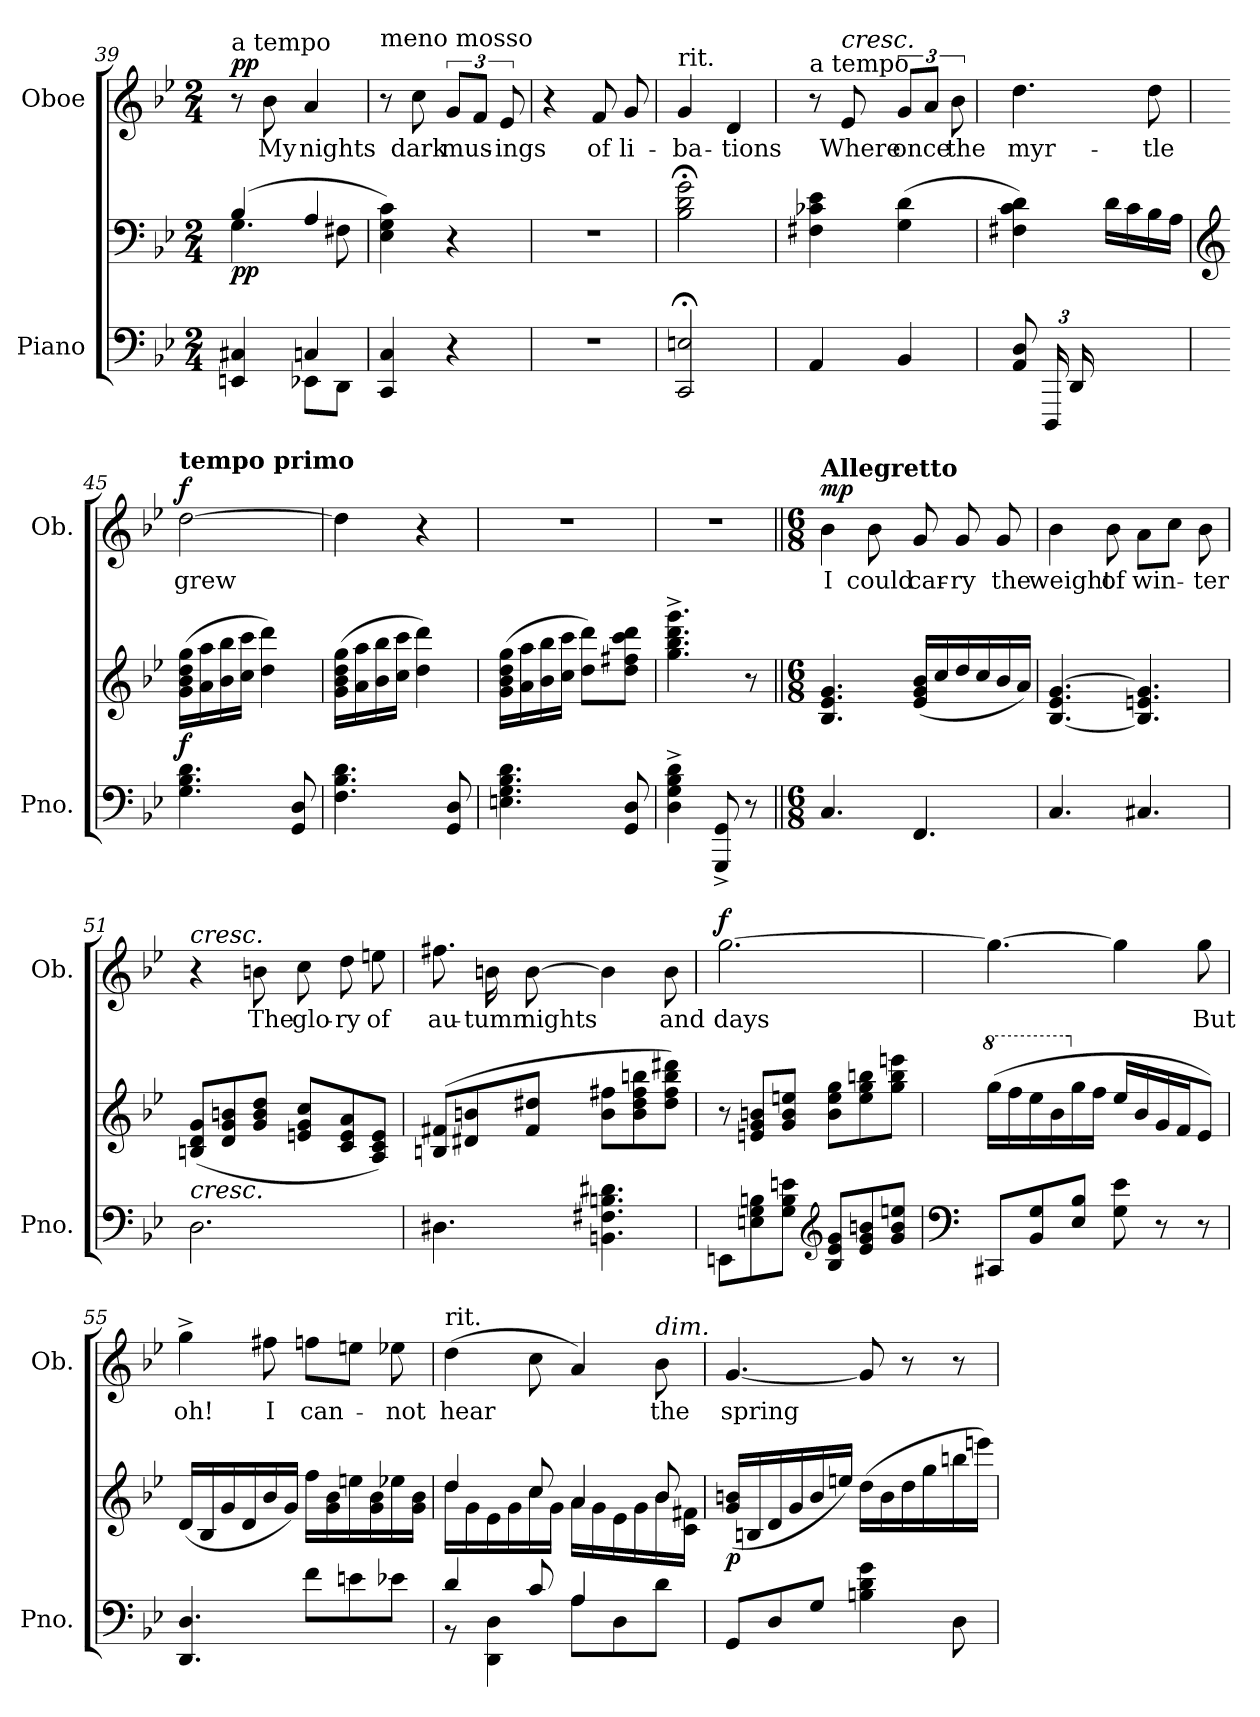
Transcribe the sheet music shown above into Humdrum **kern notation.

**kern	**kern	**dynam	**kern	**text	**dynam
*part2	*part2	*part2	*part1	*part1	*part1
*staff3	*staff2	*staff2/3	*staff1	*staff1	*staff1
*I"Piano	*	*	*I"Oboe	*	*
*I'Pno.	*	*	*I'Ob.	*	*
*clefF4	*clefF4	*	*clefG2	*	*
*k[b-e-]	*k[b-e-]	*	*k[b-e-]	*	*
*M2/4	*M2/4	*	*M2/4	*	*
=39	=39	=39	=39	=39	=39
*^	*^	*	*	*	*
!	!	!	!	!	!LO:TX:a:t=a tempo	!	!
!	!	!	!	!LO:DY:b	!	!	!LO:DY:a
4EEn/ 4C#X/	4ryy	(4B-/	4.G\	pp	8r	.	pp
!	!	!	!	!	!	!LO:LY:b	!
.	.	.	.	.	8b-\	My	.
!	!	!	!	!	!	!LO:LY:b	!
4Cn/	8EE-X\L	4A/	.	.	4a/	nights	.
.	8DD\J	.	8F#X\	.	.	.	.
=40	=40	=40	=40	=40	=40	=40	=40
!	!	!	!	!	!LO:TX:a:t=meno mosso	!	!
*v	*v	*	*	*	*	*	*
*	*v	*v	*	*	*	*
4CC/ 4C/	4E-\ 4G\ 4c\)	.	8r	.	.
!	!	!	!	!LO:LY:b	!
.	.	.	8cc\	dark	.
!	!	!	!	!LO:LY:b	!
4r	4r	.	12g/L	mus-	.
.	.	.	12f/J	.	.
!	!	!	!	!LO:LY:b	!
.	.	.	12e-/	-ings	.
!!LO:PB:g=z
=41	=41	=41	=41	=41	=41
2r	2r	.	4r	.	.
!	!	!	!	!LO:LY:b	!
.	.	.	8f/	of	.
!	!	!	!	!LO:LY:b	!
.	.	.	8g/	li-	.
=42	=42	=42	=42	=42	=42
!	!	!	!LO:TX:a:t=rit.	!	!
!	!	!	!	!LO:LY:b	!
2CC/;< 2En/;<	2B-\;< 2d\;< 2g\;<	.	4g/	-ba-	.
!	!	!	!	!LO:LY:b	!
.	.	.	4d/	-tions	.
=43	=43	=43	=43	=43	=43
!	!	!	!LO:TX:a:t=a tempo	!	!
4AA/	4F#X\ 4c-X\ 4e-\	.	8r	.	.
!	!	!	!LO:TX:a:i:t=cresc.	!	!
!	!	!	!	!LO:LY:b	!
.	.	.	8e-/	Where	.
!	!	!	!	!LO:LY:b	!
4BB-/	(4G\ 4d\	.	12g/L	once	.
.	.	.	12a/J	.	.
!	!	!	!	!LO:LY:b	!
.	.	.	12b-\	the	.
=44	=44	=44	=44	=44	=44
*	*^	*	*	*	*
!	!	!	!	!	!LO:LY:b	!
8AA/ 8D/L	4F#X\ 4c\ 4d\)	24%5ryy	.	4.dd\	myr-	.
*Xbrackettup	*	*	*	*	*	*
24DDD/L	.	.	.	.	.	.
24DD/	.	.	.	.	.	.
24ryy	.	24D\JJ	.	.	.	.
4ryy	16d\LL	4ryy	.	.	.	.
.	16c\	.	.	.	.	.
!	!	!	!	!	!LO:LY:b	!
.	16B-\	.	.	8dd\	-tle	.
.	16A\JJ	.	.	.	.	.
*	*v	*v	*	*	*	*
=45	=45	=45	=45	=45	=45
*	*clefG2	*	*	*	*
!	!	!	!LO:TX:a:B:t=tempo primo	!	!
!	!	!LO:DY:b	!	!LO:LY:b	!LO:DY:a
4.G\ 4.B-\ 4.d\	(16g\ 16b-\ 16dd\ 16gg\LL	f	[2dd\	grew	f
.	16a\ 16aa\	.	.	.	.
.	16b-\ 16bb-\	.	.	.	.
.	16cc\ 16ccc\JJ	.	.	.	.
.	4dd\ 4ddd\)	.	.	.	.
8GG/ 8D/	.	.	.	.	.
=46	=46	=46	=46	=46	=46
4.F\ 4.B-\ 4.d\	(16g\ 16b-\ 16dd\ 16gg\LL	.	4dd\]	.	.
.	16a\ 16aa\	.	.	.	.
.	16b-\ 16bb-\	.	.	.	.
.	16cc\ 16ccc\JJ	.	.	.	.
.	4dd\ 4ddd\)	.	4r	.	.
8GG/ 8D/	.	.	.	.	.
!!LO:LB:g=z
=47	=47	=47	=47	=47	=47
4.En\ 4.G\ 4.B-\ 4.d\	(16g\ 16b-\ 16dd\ 16gg\LL	.	2r	.	.
.	16a\ 16aa\	.	.	.	.
.	16b-\ 16bb-\	.	.	.	.
.	16cc\ 16ccc\JJ	.	.	.	.
.	8dd\ 8ddd\L)	.	.	.	.
8GG/ 8D/	8dd\ 8ff#X\ 8ccc\ 8ddd\J	.	.	.	.
=48	=48	=48	=48	=48	=48
4D\^ 4G\^ 4B-\^ 4d\^	4.gg\^ 4.bb-\^ 4.ddd\^ 4.ggg\^	.	2r	.	.
8GGG/^ 8GG/^	.	.	.	.	.
8r	8r	.	.	.	.
=49||	=49||	=49||	=49||	=49||	=49||
*M6/8	*M6/8	*	*M6/8	*	*
!	!	!	!LO:TX:a:B:t=Allegretto	!	!
!	!	!	!	!LO:LY:b	!LO:DY:a
4.C/	4.B-/ 4.e-/ 4.g/	.	4b-\	I	mp
!	!	!	!	!LO:LY:b	!
.	.	.	8b-\	could	.
!	!	!	!	!LO:LY:b	!
4.FF/	(16e-/ 16g/ 16b-/LL	.	8g/	car-	.
.	16cc/	.	.	.	.
!	!	!	!	!LO:LY:b	!
.	16dd/	.	8g/	-ry	.
.	16cc/	.	.	.	.
!	!	!	!	!LO:LY:b	!
.	16b-/	.	8g/	the	.
.	16a/JJ)	.	.	.	.
=50	=50	=50	=50	=50	=50
!	!	!	!	!LO:LY:b	!
4.C/	[4.B-/ 4.e-/ [4.g/	.	4b-\	weight	.
!	!	!	!	!LO:LY:b	!
.	.	.	8b-\	of	.
!	!	!	!	!LO:LY:b	!
4.C#X/	4.B-/] 4.en/ 4.g/]	.	8a\L	win-	.
.	.	.	8cc\J	.	.
!	!	!	!	!LO:LY:b	!
.	.	.	8b-\	-ter	.
=51	=51	=51	=51	=51	=51
!	!	!	!LO:TX:a:i:t=cresc.	!	!
!	!LO:TX:b:i:t=cresc.	!	!	!	!
2.D\	(>8Bn/ 8d/ 8g/L	.	4r	.	.
.	8d/ 8g/ 8bn/	.	.	.	.
!	!	!	!	!LO:LY:b	!
.	8g/ 8b/ 8dd/J	.	8bn\	The	.
!	!	!	!	!LO:LY:b	!
.	8en/ 8g/ 8cc/L	.	8cc\	glo-	.
!	!	!	!	!LO:LY:b	!
.	8c/ 8e/ 8a/	.	8dd\	-ry	.
!	!	!	!	!LO:LY:b	!
.	8A/ 8c/ 8e/J)	.	8een\	of	.
!!LO:LB:g=z
=52	=52	=52	=52	=52	=52
!	!	!	!	!LO:LY:b	!
4.D#X\	(8Bn/ 8f#X/L	.	8.ff#X\	au-	.
.	8d#X/ 8bn/	.	.	.	.
!	!	!	!	!LO:LY:b	!
.	.	.	16bn\	-tumn	.
!	!	!	!	!LO:LY:b	!
.	8f#/ 8dd#X/J	.	[8b\	nights	.
4.BBn\ 4.F#X\ 4.Bn\ 4.d#X\	8b\ 8ff#X\L	.	4b\]	.	.
.	8b\ 8dd#\ 8ff#\ 8bbn\	.	.	.	.
!	!	!	!	!LO:LY:b	!
.	8dd#\ 8ff#\ 8bb\ 8ddd#X\J)	.	8b\	and	.
=53	=53	=53	=53	=53	=53
!	!	!	!	!LO:LY:b	!LO:DY:a
8EEn\L	8r	.	[2.gg\	days	f
8En\ 8G\ 8Bn\	8en/ 8g/ 8bn/L	.	.	.	.
8G\ 8B\ 8en\J	8g/ 8b/ 8een/J	.	.	.	.
*clefG2	*	*	*	*	*
8B/ 8e/ 8g/L	8b\ 8ee\ 8gg\L	.	.	.	.
8e/ 8g/ 8bn/	8ee\ 8gg\ 8bbn\	.	.	.	.
8g/ 8b/ 8een/J	8gg\ 8bb\ 8eeen\J	.	.	.	.
=54	=54	=54	=54	=54	=54
*clefF4	*	*	*	*	*
*	*8va	*	*	*	*
8CC#X/L	(16ggg\LL	.	4.gg\_	.	.
.	16fff\	.	.	.	.
8BB-/ 8G/	16eee-\	.	.	.	.
.	16bb-\	.	.	.	.
*	*X8va	*	*	*	*
8E-/ 8B-/J	16gg\	.	.	.	.
.	16ff\JJ	.	.	.	.
8G\ 8e-\	16ee-/LL	.	4gg\]	.	.
.	16b-/	.	.	.	.
8r	16g/	.	.	.	.
.	16f/J	.	.	.	.
!	!	!	!	!LO:LY:b	!
8r	8e-/J)	.	8gg\	But	.
!!LO:PB:g=z
=55	=55	=55	=55	=55	=55
!	!	!	!	!LO:LY:b	!
4.DD/ 4.D/	(16d/LL	.	4gg^\	oh!	.
.	16B-/	.	.	.	.
.	16g/	.	.	.	.
.	16d/	.	.	.	.
!	!	!	!	!LO:LY:b	!
.	16b-/	.	8ff#X\	I	.
.	16g/JJ)	.	.	.	.
!	!	!	!	!LO:LY:b	!
8f\L	16ff\LL	.	8ffn\L	can-	.
.	16g\ 16b-\	.	.	.	.
8en\	16een\	.	8een\J	.	.
.	16g\ 16b-\	.	.	.	.
!	!	!	!	!LO:LY:b	!
8e-X\J	16ee-X\	.	8ee-X\	-not	.
.	16g\ 16b-\JJ	.	.	.	.
=56	=56	=56	=56	=56	=56
*^	*^	*	*	*	*
!	!	!	!	!	!LO:TX:a:t=rit.	!	!
!	!	!	!	!	!	!LO:LY:b	!
4d/	8r	4dd/	16dd\LL	.	(4dd\	hear	.
.	.	.	16g\	.	.	.	.
.	4DD\ 4D\	.	16e-\	.	.	.	.
.	.	.	16g\	.	.	.	.
8c/	.	8cc/	16cc\	.	8cc\	.	.
.	.	.	16g\JJ	.	.	.	.
4A/	8A\L	4a/	16a\LL	.	4a/)	.	.
.	.	.	16g\	.	.	.	.
.	8D\	.	16e-\	.	.	.	.
.	.	.	16g\	.	.	.	.
!	!	!	!	!	!LO:TX:a:i:t=dim.	!	!
!	!	!	!	!	!	!LO:LY:b	!
8ryy	8d\J	8b-/	16b-\	.	8b-\	the	.
.	.	.	16c\ 16f#X\JJ	.	.	.	.
*v	*v	*	*	*	*	*	*
=57	=57	=57	=57	=57	=57	=57
!	!	!	!LO:DY:b	!	!LO:LY:b	!
*	*v	*v	*	*	*	*
8GG/L	(16g/ 16bn/LL	p	[4.g/	spring	.
.	16Bn/	.	.	.	.
8D/	16d/	.	.	.	.
.	16g/	.	.	.	.
8G/J	16b/	.	.	.	.
.	16een/JJ)	.	.	.	.
4Bn\ 4d\ 4g\	(16dd\LL	.	8g/]	.	.
.	16b\	.	.	.	.
.	16dd\	.	8r	.	.
.	16gg\	.	.	.	.
8D\	16bbn\	.	8r	.	.
.	16eeen\JJ)	.	.	.	.
=	=	=	=	=	=
*-	*-	*-	*-	*-	*-
